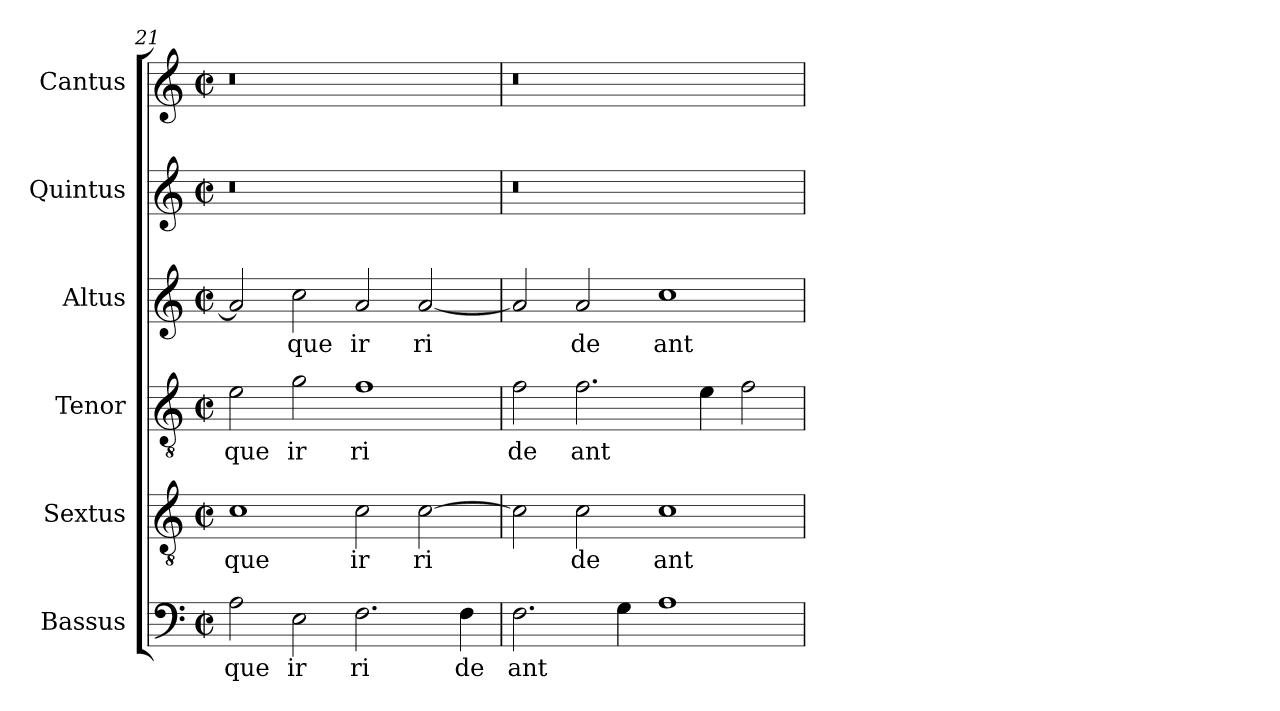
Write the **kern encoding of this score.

**kern	**text	**kern	**text	**kern	**text	**kern	**text	**kern	**kern
*part6	*part6	*part5	*part5	*part4	*part4	*part3	*part3	*part2	*part1
*staff6	*staff6	*staff5	*staff5	*staff4	*staff4	*staff3	*staff3	*staff2	*staff1
*I"Bassus	*	*I"Sextus	*	*I"Tenor	*	*I"Altus	*	*I"Quintus	*I"Cantus
*clefF4	*	*clefGv2	*	*clefGv2	*	*clefG2	*	*clefG2	*clefG2
*M2/2	*	*M2/2	*	*M2/2	*	*M2/2	*	*M2/2	*M2/2
*met(c|)	*	*met(c|)	*	*met(c|)	*	*met(c|)	*	*met(c|)	*met(c|)
=21	=21	=21	=21	=21	=21	=21	=21	=21	=21
!	!LO:LY:b:cj	!	!LO:LY:b:cj	!	!LO:LY:b:cj	!	!	!	!
2A\	que	1c	que	2e\	que	2a/]	.	0r	0r
!	!LO:LY:b:cj	!	!	!	!LO:LY:b:cj	!	!LO:LY:b:cj	!	!
2E\	ir	.	.	2g\	ir	2cc\	que	.	.
!	!LO:LY:b:cj	!	!LO:LY:b:cj	!	!LO:LY:b:cj	!	!LO:LY:b:cj	!	!
2.F\	ri	2c\	ir	1f	ri	2a/	ir	.	.
!	!	!	!LO:LY:b:cj	!	!	!	!LO:LY:b:cj	!	!
.	.	[>2c\	ri	.	.	[<2a/	ri	.	.
!	!LO:LY:b:cj	!	!	!	!	!	!	!	!
4F\	de	.	.	.	.	.	.	.	.
=22	=22	=22	=22	=22	=22	=22	=22	=22	=22
!	!LO:LY:b	!	!	!	!LO:LY:b:cj	!	!	!	!
2.F\	ant	2c\]	.	2f\	de	2a/]	.	0r	0r
!	!	!	!LO:LY:b:cj	!	!LO:LY:b	!	!LO:LY:b:cj	!	!
.	.	2c\	de	2.f\	ant	2a/	de	.	.
4G\	.	.	.	.	.	.	.	.	.
!	!	!	!LO:LY:b:cj	!	!	!	!LO:LY:b:cj	!	!
1A	.	1c	ant	.	.	1cc	ant	.	.
.	.	.	.	4e\	.	.	.	.	.
.	.	.	.	2f\	.	.	.	.	.
=	=	=	=	=	=	=	=	=	=
*-	*-	*-	*-	*-	*-	*-	*-	*-	*-
